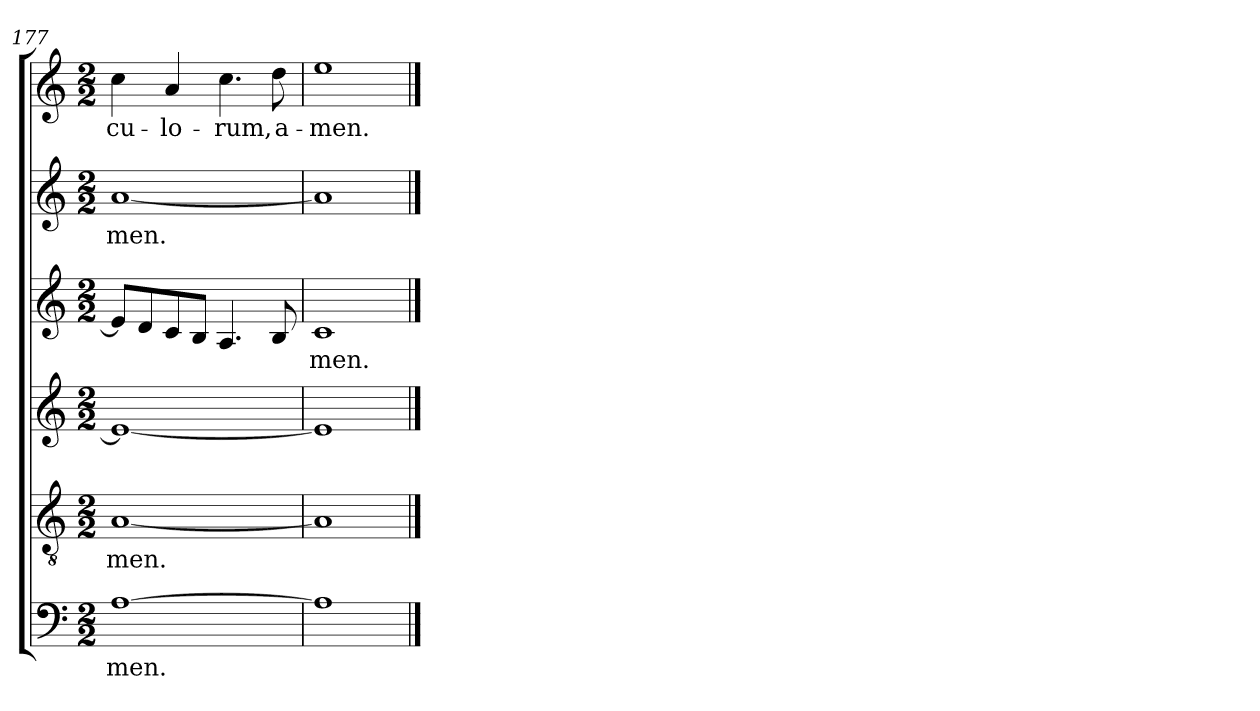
**kern	**text	**kern	**text	**kern	**kern	**text	**kern	**text	**kern	**text
*part6	*part6	*part5	*part5	*part4	*part3	*part3	*part2	*part2	*part1	*part1
*staff6	*staff6	*staff5	*staff5	*staff4	*staff3	*staff3	*staff2	*staff2	*staff1	*staff1
*clefF4	*	*clefGv2	*	*clefG2	*clefG2	*	*clefG2	*	*clefG2	*
*k[]	*	*k[]	*	*k[]	*k[]	*	*k[]	*	*k[]	*
*C:	*	*C:	*	*C:	*C:	*	*C:	*	*C:	*
*M2/2	*	*M2/2	*	*M2/2	*M2/2	*	*M2/2	*	*M2/2	*
=177	=177	=177	=177	=177	=177	=177	=177	=177	=177	=177
!	!LO:LY:b	!	!LO:LY:b	!	!	!	!	!LO:LY:b	!	!LO:LY:b
[1A	-men.	[1A	men.	1e_	8e/L]	.	[1a	-men.	4cc\	-cu-
.	.	.	.	.	8d/	.	.	.	.	.
!	!	!	!	!	!	!	!	!	!	!LO:LY:b
.	.	.	.	.	8c/	.	.	.	4a/	-lo-
.	.	.	.	.	8B/J	.	.	.	.	.
!	!	!	!	!	!	!	!	!	!	!LO:LY:b
.	.	.	.	.	4.A/	.	.	.	4.cc\	-rum,
!	!	!	!	!	!	!	!	!	!	!LO:LY:b
.	.	.	.	.	8B/	.	.	.	8dd\	a-
=178	=178	=178	=178	=178	=178	=178	=178	=178	=178	=178
!	!	!	!	!	!	!LO:LY:b	!	!	!	!LO:LY:b
1A]	.	1A]	.	1e]	1c	-men.	1a]	.	1ee	-men.
==	==	==	==	==	==	==	==	==	==	==
*-	*-	*-	*-	*-	*-	*-	*-	*-	*-	*-
